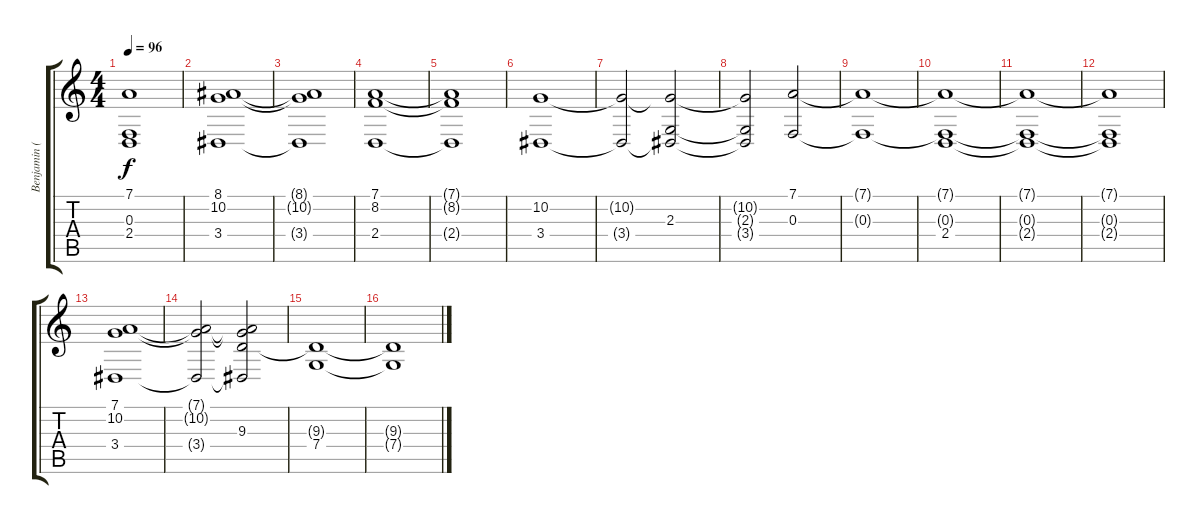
\track ("Benjamin (KeybMid)" "Benjamin (") {instrument churchorgan}
\staff {score tabs}
\tuning (D4 A3 F3 C3 G2 D2) {hide}
\ts (4 4)
\tempo 96
\clef g2
\ks c
(7.1{t} 0.3 2.4{t}).1{dy f} |
(8.1 10.2 3.4).1 |
(8.1{t} 10.2{t} 3.4{t}).1 |
(7.1 8.2 2.4).1 |
(7.1{t} 8.2{t} 2.4{t}).1 |
(10.2 3.4).1 |
(10.2{t} 3.4{t}).2 (10.2{t} 2.3 3.4{t}).2 |
(10.2{t} 2.3{t} 3.4{t}).2 (7.1 0.3).2 |
(7.1{t} 0.3{t}).1 |
(7.1{t} 0.3{t} 2.4).1 |
(7.1{t} 0.3{t} 2.4{t}).1 |
(7.1{t} 0.3{t} 2.4{t}).1 |
(7.1 10.2 3.4).1 |
(7.1{t} 10.2{t} 3.4{t}).2 (7.1{t} 10.2{t} 9.3 3.4{t}).2 |
(9.3{t} 7.4).1 |
(9.3{t} 7.4{t}).1
